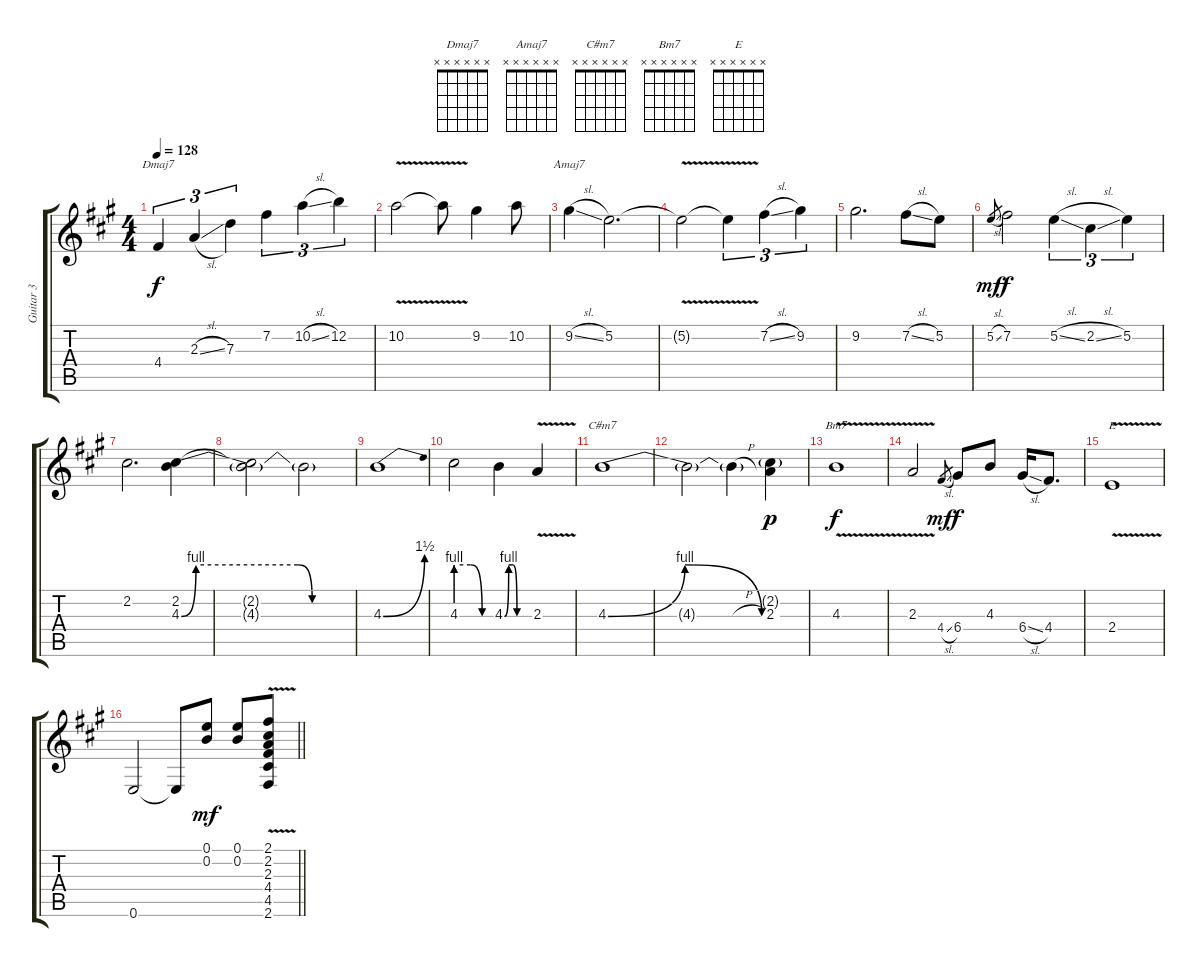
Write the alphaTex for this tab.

\track ("Guitar 3" "Guitar 3") {instrument overdrivenguitar}
\staff {score tabs}
\tuning (E4 B3 G3 D3 A2 E2) {hide}
\chord ("Dmaj7" x x x x x x)
\chord ("Amaj7" x x x x x x)
\chord ("C#m7" x x x x x x)
\chord ("Bm7" x x x x x x)
\chord ("E" x x x x x x)
\ts (4 4)
\tempo 128
\clef g2
\ks f#minor
4.4.4{tu (3 2) ch "Dmaj7" dy f} 2.3{sl}.4{tu (3 2)} 7.3.4{tu (3 2)} 7.2.4{tu (3 2)} 10.2{sl}.4{tu (3 2)} 12.2.4{tu (3 2)} |
10.2{v}.2 10.2{t}.8 9.2.4 10.2.8 |
9.2{sl}.4{ch "Amaj7"} 5.2.2{d} |
5.2{v t}.2 5.2{t}.4{tu (3 2)} 7.2{sl}.4{tu (3 2)} 9.2.4{tu (3 2)} |
9.2.2{d} 7.2{sl}.8 5.2.8 |
5.2{sl}.8{gr dy mf} 7.2.2{dy f} 5.2{sl}.4{tu (3 2)} 2.2{sl}.4{tu (3 2)} 5.2.4{tu (3 2)} |
2.2.2{d} (2.2 4.3{be (custom 0 0 5 4 40 4 45 0 60 0)}).4 |
(2.2{t} 4.3{t}).2 4.3{t}.2 |
4.3{be (bend 0 0 60 6)}.1 |
4.3{be (custom 0 4 25 4 45 0 60 0)}.2 4.3{be (custom 0 0 10 4 20 4 30 0 60 0)}.4 2.3{v}.4 |
4.3{be (bendrelease 0 0 5 4 38 4 60 0)}.1{ch "C#m7"} |
4.3{t}.2 4.3{h t}.4 (2.2{g} 2.3).4{dy p} |
4.3{v}.1{ch "Bm7" dy f} |
2.3{v}.2 4.4{sl}.8{gr dy mf} 6.4.8{dy f} 4.3.8 6.4{sl}.16 4.4.8{d} |
2.4{v}.1{ch "E"} |
\barLineRight lightlight
0.6.2 0.6{t}.8 (0.1 0.2).8{dy mf} (0.1 0.2).8 (2.1{v} 2.2{v} 2.3{v} 4.4{v} 4.5{v} 2.6{v}).8
